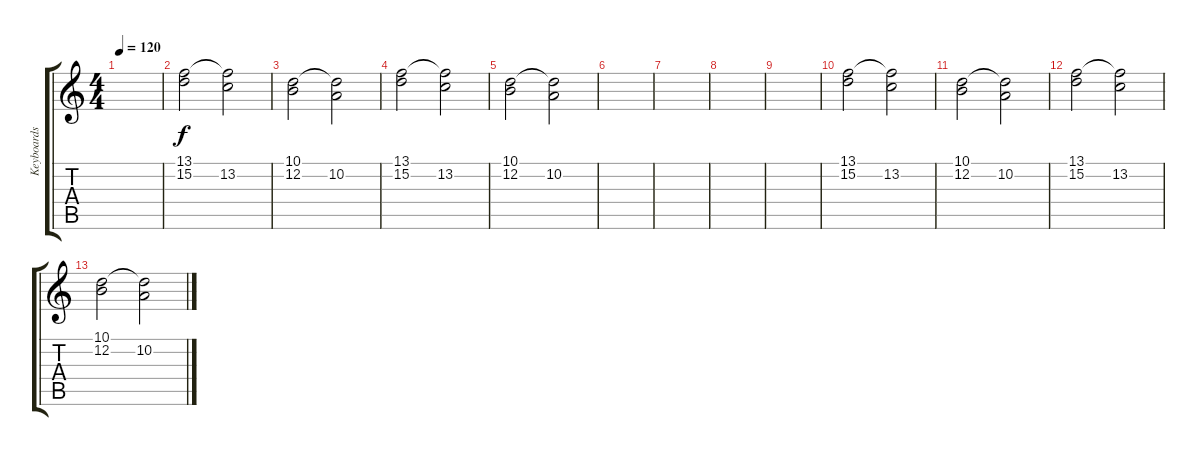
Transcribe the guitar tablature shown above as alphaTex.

\track ("Keyboards 1" "Keyboards ") {instrument stringensemble1}
\staff {score tabs}
\tuning (E4 B3 G3 D3 A2 E2) {hide}
\ts (4 4)
\tempo 120
\clef g2
\ks c
|
(13.1 15.2).2 (13.1{t} 13.2).2 |
(10.1 12.2).2 (10.1{t} 10.2).2 |
(13.1 15.2).2 (13.1{t} 13.2).2 |
(10.1 12.2).2 (10.1{t} 10.2).2 |
|
|
|
|
(13.1 15.2).2 (13.1{t} 13.2).2 |
(10.1 12.2).2 (10.1{t} 10.2).2 |
(13.1 15.2).2 (13.1{t} 13.2).2 |
(10.1 12.2).2 (10.1{t} 10.2).2
